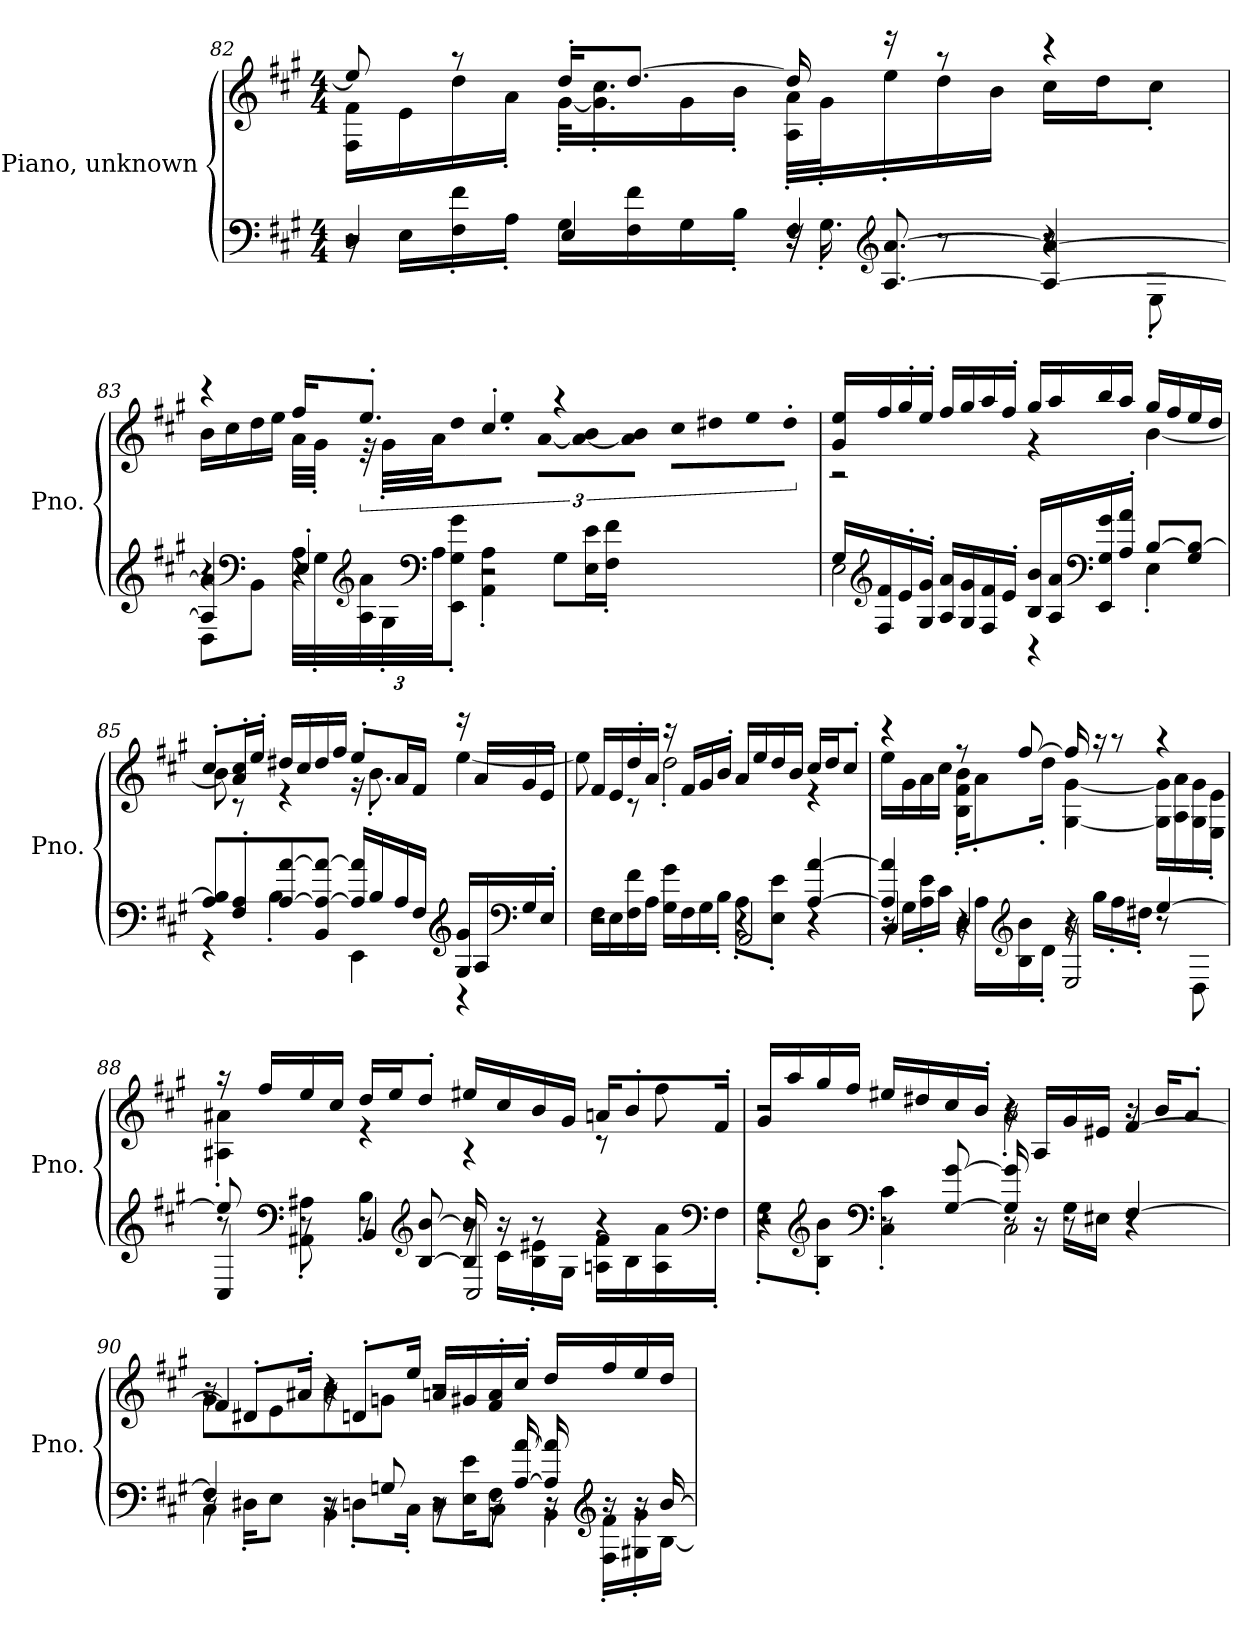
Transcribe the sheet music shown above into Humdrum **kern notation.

**kern	**kern
*part1	*part1
*staff2	*staff1
*I"Piano, unknown	*
*I'Pno.	*
*clefF4	*clefG2
*k[f#c#g#]	*k[f#c#g#]
*M4/4	*M4/4
=82	=82
*^	*^
*	*^	*	*
2r	16r	4D/	8ee/]	16F#\ 16f#\LL
.	16E\LL	.	.	16e\
.	16F#\' 16f#\'	.	8r	16dd\
.	16A'\JJ	.	.	16a'\JJ
.	16G#\LL	4E/	16dd'/KL	[32g#'\KLL
.	.	.	.	16.g#\]' 16.cc#\'
.	16F#\ 16f#\	.	[8.dd/J	.
.	16G#\	.	.	16g#\
.	16B'\JJ	.	.	16b'\JJ
16r	32r	4F#/	16dd/]	32A\' 32a\'LLL
.	16.G#'\	.	.	32g#'\J
*clefG2	*	*	*	*
[8.A/ [8.a/	.	.	16r	16ee'\
.	8r	.	8r	16dd\
.	.	.	.	16b\JJ
4A/_ 4a/_	8r	4r	4r	16cc#\LL
.	.	.	.	16dd\J
.	8E'\	.	.	8cc#'\J
!!LO:LB:g=z	!!
=83	=83	=83	=83	=83
4A/] 4a/]	8D\L	4r	4r	16b\LL
.	.	.	.	16cc#\
*clefF4	*	*	*	*
.	8BB\J	.	.	16dd\
.	.	.	.	16ee\JJ
4r	32A\LLL	4E'/	16ff#/KL	32a\LLL
.	32G#'\	.	.	32g#'\JJJ
*clefG2	*	*	*	*
*	*Xbrackettup	*	*	*
.	48A\ 48a\	.	8.ee'/J	48r
.	48G#'\	.	.	48g#'\LLL
*clefF4	*	*	*	*
.	48A\JJ	.	.	48a\J
.	8EE\' 8G#\' 8g#\'J	.	.	16dd\
.	.	.	.	16ee'\JJ
2r	4AA\' 4A\'	2r	4cc#'/	[16a\KL
.	.	.	.	8a\_ 8b\
.	.	.	.	16a\] 16b\Jk
.	8G#\L	.	4r	16cc#\LL
.	.	.	.	16dd#X\
.	16E\ 16e\L	.	.	16ee\
.	16F#\' 16f#\'JJ	.	.	16dd#'\JJ
*	*v	*v	*	*
!!LO:LB:g=z	!!
=84	=84	=84	=84
16G#/LL	2E\	16g#/ 16ee/LL	2r
*clefG2	*	*	*
16F#/ 16f#/	.	16ff#/	.
16e'/	.	16gg#'/	.
16G#/' 16g#/'JJ	.	16ee'/JJ	.
16A/ 16a/LL	.	16ff#/LL	.
16G#/ 16g#/	.	16gg#/	.
16F#/ 16f#/	.	16aa/	.
16e'/JJ	.	16ff#'/JJ	.
16B/ 16b/LL	4r	16gg#/LL	4r
16A/ 16a/	.	16aa/	.
*clefF4	*	*	*
16EE/ 16G#/ 16g#/	.	16bb/	.
16A/' 16a/'JJ	.	16aa/JJ	.
[8B/L	4E'\	16gg#/LL	[4b\
.	.	16ff#/	.
8G#/ 8B/_J	.	16ee/	.
.	.	16dd/JJ	.
=85	=85	=85	=85
8A/ 8B/]L	4r	8cc#'/L	8b\]
8F#/' 8A/'	.	16a/' 16cc#/'L	8r
.	.	16ee'/JJ	.
[8A/ [8a/	4B'\	16dd#X/LL	4r
.	.	16cc#/	.
8BB/ 8A/_ 8a/_J	.	16dd#/	.
.	.	16ff#/JJ	.
16A/] 16a/]LL	4EE\	8ee'/L	16r
16B/	.	.	8.b'\
16A/	.	16a/L	.
16F#/JJ	.	16f#/JJ	.
*clefG2	*	*	*
16G#/ 16g#/LL	4r	16r	[4ee\
16A/	.	16a/LL	.
*clefF4	*	*	*
16G#/	.	16g#/	.
16E'/JJ	.	16e'/JJ	.
!!LO:PB:g=z	!!
=86	=86	=86	=86
*	*^	*	*
2r	16F#\LL	2r	16f#/LL	8ee\]
.	16E\	.	16e/	.
.	16F#\ 16f#\	.	16dd'/	8r
.	16A\JJ	.	16a/JJ	.
.	16G#\ 16g#\LL	.	16r	2dd'\
.	16F#\	.	16f#/LL	.
.	16G#\	.	16g#/	.
.	16B'\JJ	.	16b'/JJ	.
4r	8A'\L	2AA/	16a/LL	.
.	.	.	16ee/	.
.	8E\' 8e\'J	.	16dd/	.
.	.	.	16b/JJ	.
[4A/ [4a/	4r	.	16cc#/LL	4r
.	.	.	16dd/J	.
.	.	.	8cc#'/J	.
=87	=87	=87	=87	=87
4A/] 4a/]	16r	4C#/	4r	16ee\LL
.	16G#\LL	.	.	16g#\
.	16A\' 16e\'	.	.	16a\
.	16c#\JJ	.	.	16cc#\JJ
4r	16r	4D/	8r	16B\' 16f#\' 16b\'KL
.	16A\LL	.	.	8a'\
*clefG2	*	*	*	*
.	16B\ 16b\	.	[8ff#/	.
.	16d'\JJ	.	.	16dd'\Jk
4r	16r	2E/	16ff#/]	[4G#\ [4g#\
.	16gg#\LL	.	16r	.
.	16ff#'\	.	8r	.
.	16dd#X'\JJ	.	.	.
[4ee/	8r	.	4r	16G#\] 16g#\]LL
.	.	.	.	16A\ 16a\
.	8D\	.	.	16G#\ 16g#\
.	.	.	.	16E\' 16e\'JJ
!!LO:LB:g=z	!!
=88	=88	=88	=88	=88
8ee/]	8r	4C#/	16r	4A#X\' 4a#X\'
.	.	.	16ff#/LL	.
*clefF4	*	*	*	*
8r	8AA#X\' 8A#X\'	.	16ee/	.
.	.	.	16cc#/JJ	.
8r	4B'\	4BB/	16dd/LL	4r
.	.	.	16ee/J	.
*clefG2	*	*	*	*
[8B/ [8b/	.	.	8dd'/J	.
16B/] 16b/]	16r	2C#/	16ee#X/LL	4r
16r	16c#\LL	.	16cc#/	.
8r	16B\' 16e#X\'	.	16b/	.
.	16G#\JJ	.	16g#/JJ	.
4r	16An\ 16f#\LL	.	16an/KL	8r
.	16B\	.	8b'/	.
.	16A\ 16a\	.	.	8ff#\
*clefF4	*	*	*	*
.	16F#'\JJ	.	16f#'/Jk	.
!!LO:LB:g=z
=89	=89	=89	=89	=89
*	*	*	*	*^
4r	8G#'\L	2r	16g#/LL	2r	2r
.	.	.	16aa/	.	.
*clefG2	*	*	*	*	*
.	8B\' 8b\'J	.	16gg#/	.	.
.	.	.	16ff#/JJ	.	.
*clefF4	*	*	*	*	*
8r	4C#\' 4c#\'	.	16ee#X/LL	.	.
.	.	.	16dd#X/	.	.
[8G#/ [8g#/	.	.	16cc#/	.	.
.	.	.	16b'/JJ	.	.
16G#/] 16g#/]	8r	2C#\	16r	2a'\	4r
16r	.	.	16A/LL	.	.
8r	16G#\LL	.	16g#/	.	.
.	16E#X\JJ	.	16e#X/JJ	.	.
[4F#/	4r	.	16r	.	[4f#/
.	.	.	16b/KL	.	.
.	.	.	8a'/J	.	.
!!LO:LB:g=z	!!	!!
=90	=90	=90	=90	=90	=90
4F#/]	16r	4C#\	16r	8g#\L	4f#/]
.	16D#X'\KL	.	8d#X'/L	.	.
.	8E\J	.	.	8e\	.
.	.	.	16a#X'/Jk	.	.
8r	16r	4BB\	16r	8b\	4r
.	8Dn'\L	.	8dn'/L	.	.
8Gn/	.	.	.	8gn\J	.
.	16C#'\Jk	.	16ee/Jk	.	.
8r	16r	8D\L	16an/LL	2r	2r
.	16E\ 16e\KL	.	16g#X/	.	.
16r	8F#'\J	8C#\J	16f#/' 16a/'	.	.
[16A/ [16a/	.	.	16cc#'/JJ	.	.
16A/] 16a/]	16r	4BB\	16dd/LL	.	.
*clefG2	*	*	*	*	*
16r	16F#\' 16f#\'LL	.	16ff#/	.	.
16r	16G#X\' 16g#\'	.	16ee/	.	.
[16b/	[16B\JJ	.	16dd/JJ	.	.
*v	*v	*v	*	*	*
*	*v	*v	*v
=	=
*-	*-
